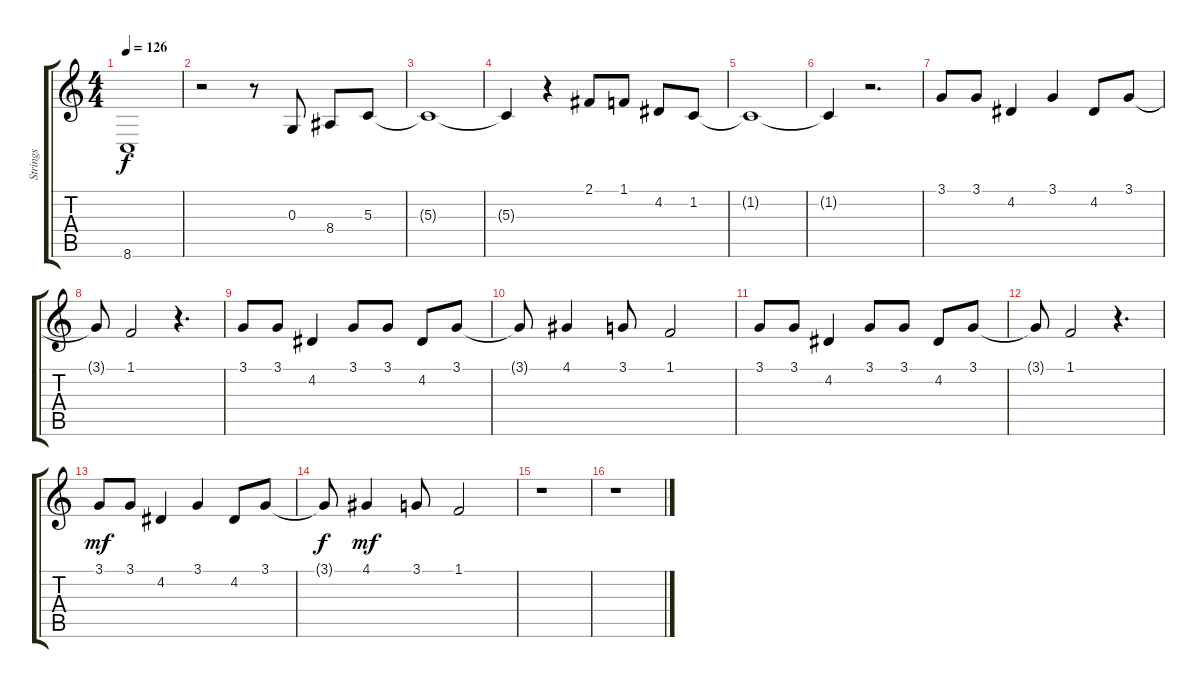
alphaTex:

\track ("Strings" "Strings") {instrument stringensemble1}
\staff {score tabs}
\tuning (E4 B3 G3 D3 A2 E2) {hide}
\ts (4 4)
\tempo 126
\clef g2
\ks c
8.6.1{dy f} |
r.2 r.8 0.3.8 8.4.8 5.3.8 |
5.3{t}.1 |
5.3{t}.4 r.4 2.1.8 1.1.8 4.2.8 1.2.8 |
1.2{t}.1 |
1.2{t}.4 r.2{d} |
3.1.8 3.1.8 4.2.4 3.1.4 4.2.8 3.1.8 |
3.1{t}.8 1.1.2 r.4{d} |
3.1.8 3.1.8 4.2.4 3.1.8 3.1.8 4.2.8 3.1.8 |
3.1{t}.8 4.1.4 3.1.8 1.1.2 |
3.1.8 3.1.8 4.2.4 3.1.8 3.1.8 4.2.8 3.1.8 |
3.1{t}.8 1.1.2 r.4{d} |
3.1.8{dy mf} 3.1.8 4.2.4 3.1.4 4.2.8 3.1.8 |
3.1{t}.8{dy f} 4.1.4{dy mf} 3.1.8 1.1.2 |
r.1 |
r.1
